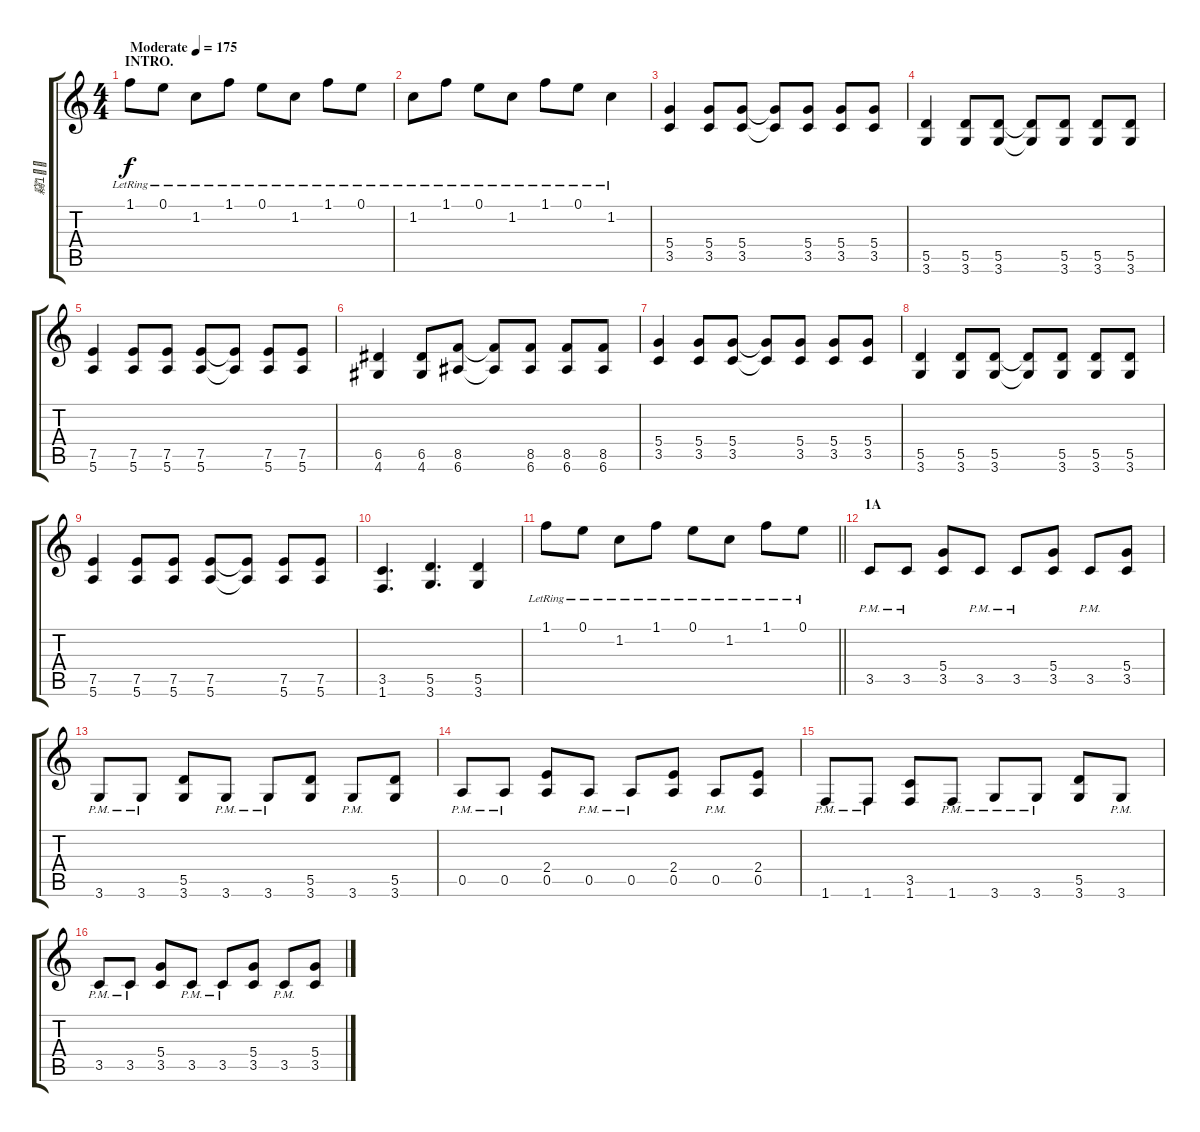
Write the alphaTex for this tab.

\track ("竊" "竊") {instrument distortionguitar}
\staff {score tabs}
\tuning (E4 B3 G3 D3 A2 E2) {hide}
\ts (4 4)
\section ("" "INTRO.")
\tempo (175 "Moderate")
\clef g2
\ks c
1.1{lr}.8{txt "" dy f instrument distortionguitar} 0.1{lr}.8 1.2{lr}.8 1.1{lr}.8 0.1{lr}.8 1.2{lr}.8 1.1{lr}.8 0.1{lr}.8 |
1.2{lr}.8 1.1{lr}.8 0.1{lr}.8 1.2{lr}.8 1.1{lr}.8 0.1{lr}.8 1.2{lr}.4 |
(5.4 3.5).4 (5.4 3.5).8 (5.4 3.5).8 (5.4{t} 3.5{t}).8 (5.4 3.5).8 (5.4 3.5).8 (5.4 3.5).8 |
(5.5 3.6).4 (5.5 3.6).8 (5.5 3.6).8 (5.5{t} 3.6{t}).8 (5.5 3.6).8 (5.5 3.6).8 (5.5 3.6).8 |
(7.5 5.6).4 (7.5 5.6).8 (7.5 5.6).8 (7.5 5.6).8 (7.5{t} 5.6{t}).8 (7.5 5.6).8 (7.5 5.6).8 |
(6.5 4.6).4 (6.5 4.6).8 (8.5 6.6).8 (8.5{t} 6.6{t}).8 (8.5 6.6).8 (8.5 6.6).8 (8.5 6.6).8 |
(5.4 3.5).4 (5.4 3.5).8 (5.4 3.5).8 (5.4{t} 3.5{t}).8 (5.4 3.5).8 (5.4 3.5).8 (5.4 3.5).8 |
(5.5 3.6).4 (5.5 3.6).8 (5.5 3.6).8 (5.5{t} 3.6{t}).8 (5.5 3.6).8 (5.5 3.6).8 (5.5 3.6).8 |
(7.5 5.6).4 (7.5 5.6).8 (7.5 5.6).8 (7.5 5.6).8 (7.5{t} 5.6{t}).8 (7.5 5.6).8 (7.5 5.6).8 |
(3.5 1.6).4{d} (5.5 3.6).4{d} (5.5 3.6).4 |
\barLineRight lightlight
1.1{lr}.8 0.1{lr}.8 1.2{lr}.8 1.1{lr}.8 0.1{lr}.8 1.2{lr}.8 1.1{lr}.8 0.1{lr}.8 |
\section ("" "1A")
3.5{pm}.8 3.5{pm}.8 (5.4 3.5).8 3.5{pm}.8 3.5{pm}.8 (5.4 3.5).8 3.5{pm}.8 (5.4 3.5).8 |
3.6{pm}.8 3.6{pm}.8 (5.5 3.6).8 3.6{pm}.8 3.6{pm}.8 (5.5 3.6).8 3.6{pm}.8 (5.5 3.6).8 |
0.5{pm}.8 0.5{pm}.8 (2.4 0.5).8 0.5{pm}.8 0.5{pm}.8 (2.4 0.5).8 0.5{pm}.8 (2.4 0.5).8 |
1.6{pm}.8 1.6{pm}.8 (3.5 1.6).8 1.6{pm}.8 3.6{pm}.8 3.6{pm}.8 (5.5 3.6).8 3.6{pm}.8 |
3.5{pm}.8 3.5{pm}.8 (5.4 3.5).8 3.5{pm}.8 3.5{pm}.8 (5.4 3.5).8 3.5{pm}.8 (5.4 3.5).8
